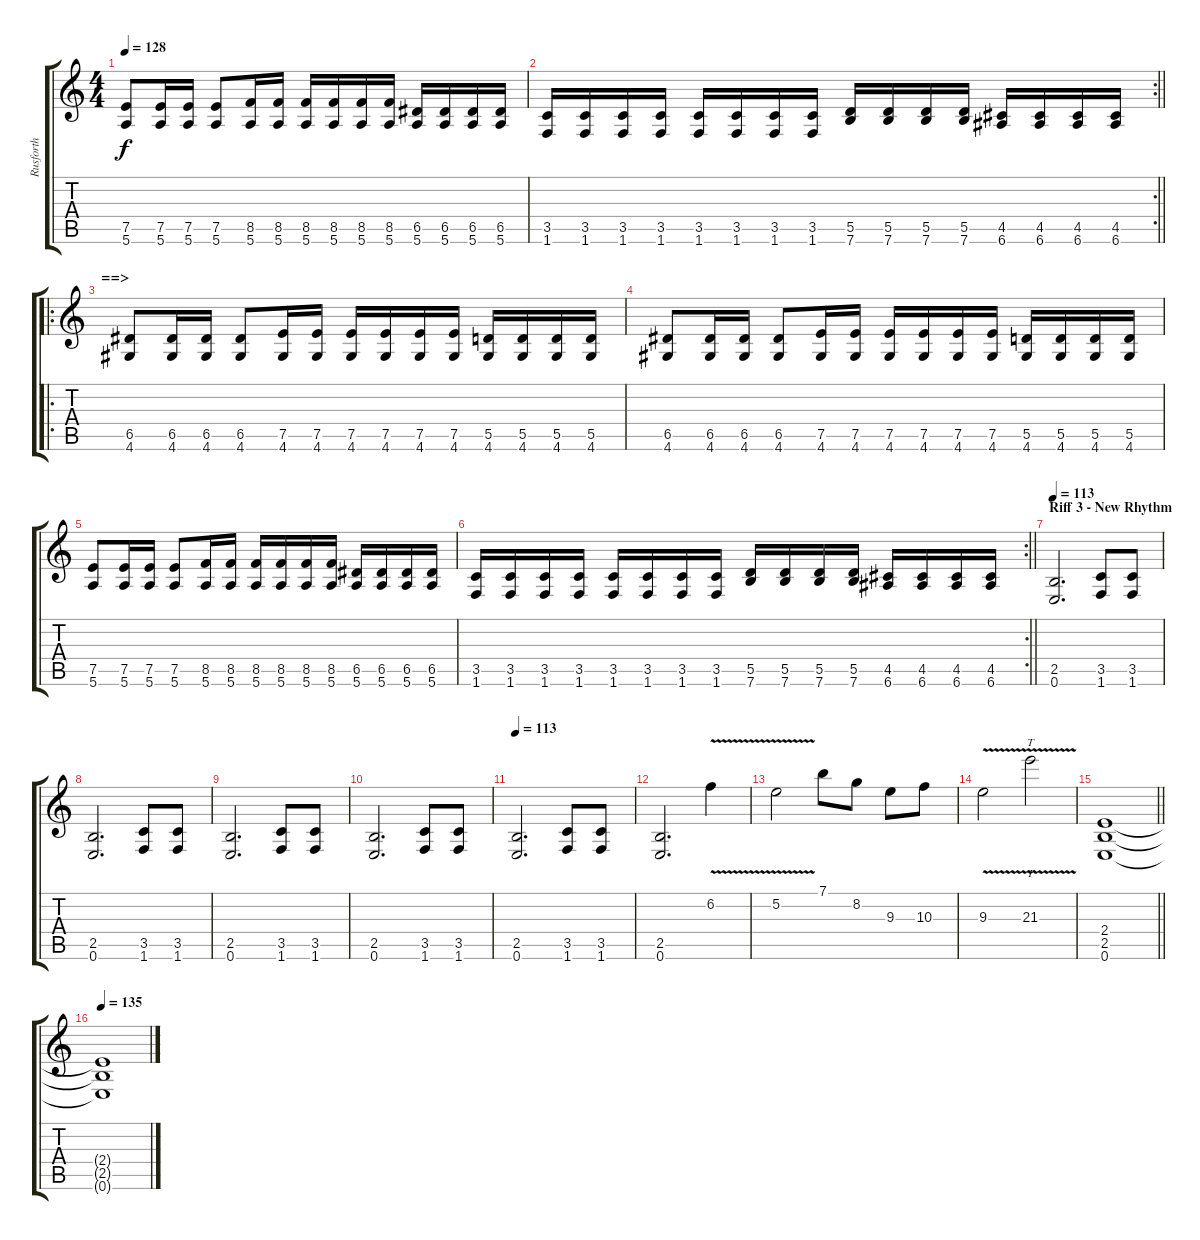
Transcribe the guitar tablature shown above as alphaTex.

\track ("Rusforth" "Rusforth") {instrument distortionguitar}
\staff {score tabs}
\tuning (E4 B3 G3 D3 A2 E2) {hide}
\ts (4 4)
\tempo 128
\clef g2
\ks c
(7.5 5.6).8{dy f} (7.5 5.6).16 (7.5 5.6).16 (7.5 5.6).8 (8.5 5.6).16 (8.5 5.6).16 (8.5 5.6).16 (8.5 5.6).16 (8.5 5.6).16 (8.5 5.6).16 (6.5 5.6).16 (6.5 5.6).16 (6.5 5.6).16 (6.5 5.6).16 |
\rc 2
\barLineRight lightlight
(3.5 1.6).16 (3.5 1.6).16 (3.5 1.6).16 (3.5 1.6).16 (3.5 1.6).16 (3.5 1.6).16 (3.5 1.6).16 (3.5 1.6).16 (5.5 7.6).16 (5.5 7.6).16 (5.5 7.6).16 (5.5 7.6).16 (4.5 6.6).16 (4.5 6.6).16 (4.5 6.6).16 (4.5 6.6).16 |
\ro
\section ("" "==>")
(6.5 4.6).8 (6.5 4.6).16 (6.5 4.6).16 (6.5 4.6).8 (7.5 4.6).16 (7.5 4.6).16 (7.5 4.6).16 (7.5 4.6).16 (7.5 4.6).16 (7.5 4.6).16 (5.5 4.6).16 (5.5 4.6).16 (5.5 4.6).16 (5.5 4.6).16 |
(6.5 4.6).8 (6.5 4.6).16 (6.5 4.6).16 (6.5 4.6).8 (7.5 4.6).16 (7.5 4.6).16 (7.5 4.6).16 (7.5 4.6).16 (7.5 4.6).16 (7.5 4.6).16 (5.5 4.6).16 (5.5 4.6).16 (5.5 4.6).16 (5.5 4.6).16 |
(7.5 5.6).8 (7.5 5.6).16 (7.5 5.6).16 (7.5 5.6).8 (8.5 5.6).16 (8.5 5.6).16 (8.5 5.6).16 (8.5 5.6).16 (8.5 5.6).16 (8.5 5.6).16 (6.5 5.6).16 (6.5 5.6).16 (6.5 5.6).16 (6.5 5.6).16 |
\rc 2
\barLineRight lightlight
(3.5 1.6).16 (3.5 1.6).16 (3.5 1.6).16 (3.5 1.6).16 (3.5 1.6).16 (3.5 1.6).16 (3.5 1.6).16 (3.5 1.6).16 (5.5 7.6).16 (5.5 7.6).16 (5.5 7.6).16 (5.5 7.6).16 (4.5 6.6).16 (4.5 6.6).16 (4.5 6.6).16 (4.5 6.6).16 |
\section ("" "Riff 3 - New Rhythm")
\tempo 113
(2.5 0.6).2{d} (3.5 1.6).8 (3.5 1.6).8 |
(2.5 0.6).2{d} (3.5 1.6).8 (3.5 1.6).8 |
(2.5 0.6).2{d} (3.5 1.6).8 (3.5 1.6).8 |
(2.5 0.6).2{d} (3.5 1.6).8 (3.5 1.6).8 |
\tempo 113
(2.5 0.6).2{d} (3.5 1.6).8 (3.5 1.6).8 |
(2.5 0.6).2{d} 6.2{v}.4 |
5.2{v}.2 7.1.8 8.2.8 9.3.8 10.3.8 |
9.3{v}.2 21.3{v}.2{tt} |
\barLineRight lightlight
(2.4 2.5 0.6).1 |
\tempo 135
(2.4{t} 2.5{t} 0.6{t}).1
